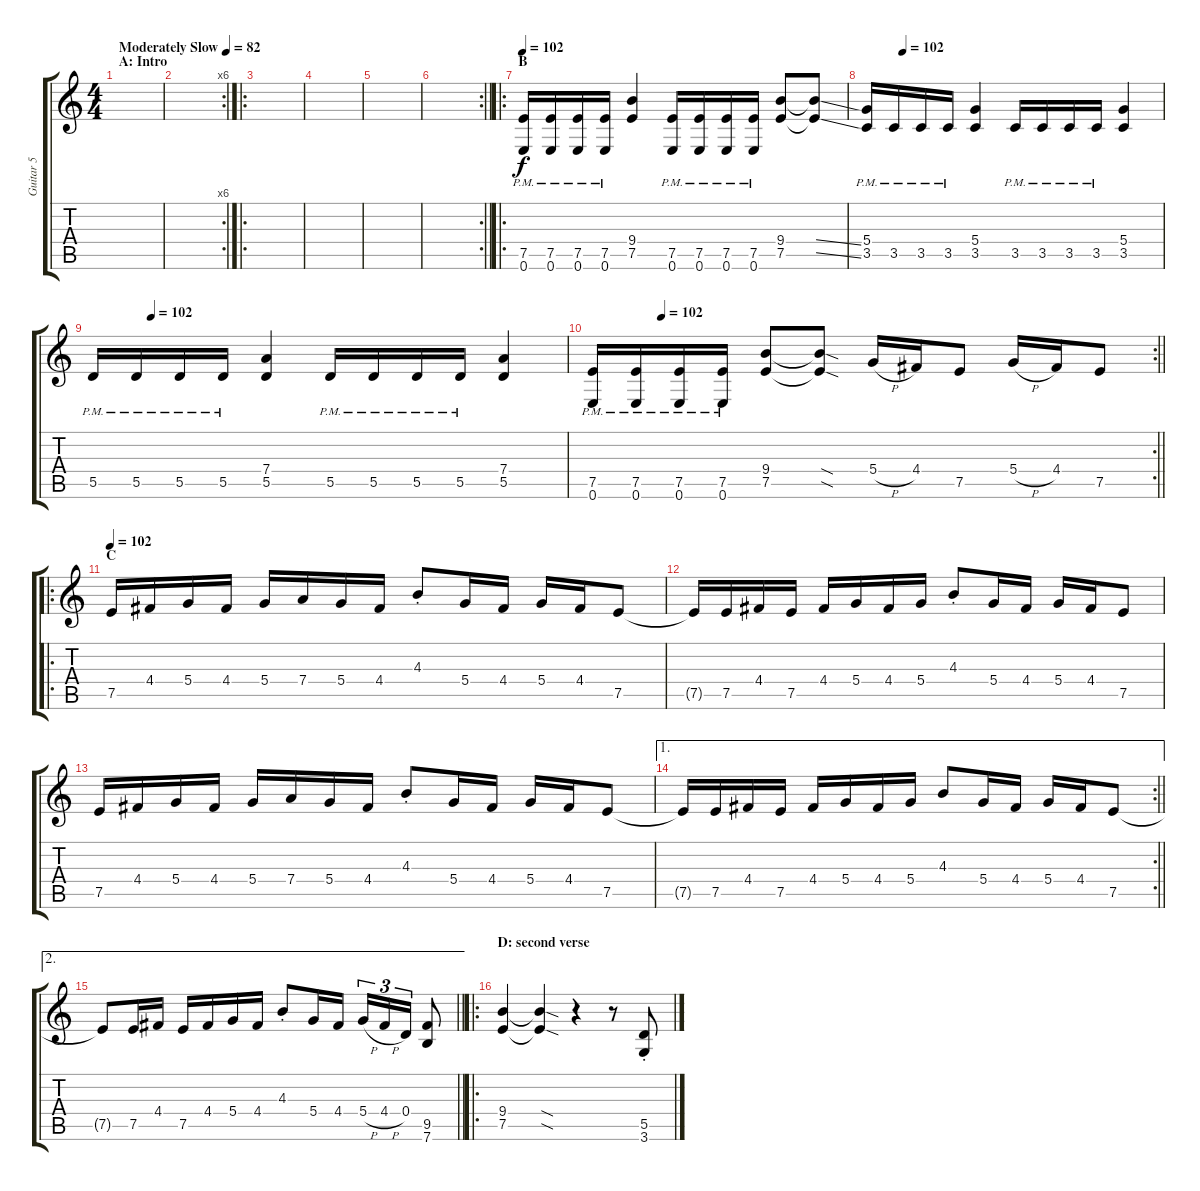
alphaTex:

\track ("Guitar 5" "Guitar 5") {instrument distortionguitar}
\staff {score tabs}
\tuning (E4 B3 G3 D3 A2 E2) {hide}
\ts (4 4)
\section ("" "A: Intro")
\tempo (82 "Moderately Slow")
\clef g2
\ks c
|
\rc 6
|
\ro
|
|
|
\rc 2
\barLineRight lightlight
|
\ro
\section ("" "B")
\tempo 102
(7.5{pm} 0.6{pm}).16 (7.5{pm} 0.6{pm}).16 (7.5{pm} 0.6{pm}).16 (7.5{pm} 0.6{pm}).16 (9.4 7.5).4 (7.5{pm} 0.6{pm}).16 (7.5{pm} 0.6{pm}).16 (7.5{pm} 0.6{pm}).16 (7.5{pm} 0.6{pm}).16 (9.4 7.5).8 (9.4{ss t} 7.5{ss t}).8 |
\tempo (102 0.125)
(5.4{pm} 3.5{pm}).16 3.5{pm}.16 3.5{pm}.16 3.5{pm}.16 (5.4 3.5).4 3.5{pm}.16 3.5{pm}.16 3.5{pm}.16 3.5{pm}.16 (5.4 3.5).4 |
\tempo (102 0.125)
5.5{pm}.16 5.5{pm}.16 5.5{pm}.16 5.5{pm}.16 (7.4 5.5).4 5.5{pm}.16 5.5{pm}.16 5.5{pm}.16 5.5{pm}.16 (7.4 5.5).4 |
\rc 2
\tempo (102 0.125)
\barLineRight lightlight
(7.5{pm} 0.6{pm}).16 (7.5{pm} 0.6{pm}).16 (7.5{pm} 0.6{pm}).16 (7.5{pm} 0.6{pm}).16 (9.4 7.5).8 (9.4{sod t} 7.5{sod t}).8 5.4{h}.16 4.4.16 7.5.8 5.4{h}.16 4.4.16 7.5.8 |
\ro
\section ("" "C")
\tempo 102
7.5.16 4.4.16 5.4.16 4.4.16 5.4.16 7.4.16 5.4.16 4.4.16 4.3{st}.8 5.4.16 4.4.16 5.4.16 4.4.16 7.5.8 |
7.5{t}.16 7.5.16 4.4.16 7.5.16 4.4.16 5.4.16 4.4.16 5.4.16 4.3{st}.8 5.4.16 4.4.16 5.4.16 4.4.16 7.5.8 |
7.5.16 4.4.16 5.4.16 4.4.16 5.4.16 7.4.16 5.4.16 4.4.16 4.3{st}.8 5.4.16 4.4.16 5.4.16 4.4.16 7.5.8 |
\ae 1
\rc 2
\barLineRight lightlight
7.5{t}.16 7.5.16 4.4.16 7.5.16 4.4.16 5.4.16 4.4.16 5.4.16 4.3.8 5.4.16 4.4.16 5.4.16 4.4.16 7.5.8 |
\ae 2
\barLineRight lightlight
7.5{t}.8 7.5.16 4.4.16 7.5.16 4.4.16 5.4.16 4.4.16 4.3{st}.8 5.4.16 4.4.16 5.4{h}.16{tu (3 2)} 4.4{h}.16{tu (3 2)} 0.4.16{tu (3 2)} (9.5 7.6).8 |
\ro
\section ("" "D: second verse")
(9.4 7.5).4 (9.4{sod t} 7.5{sod t}).4 r.4 r.8 (5.5 3.6{st}).8
